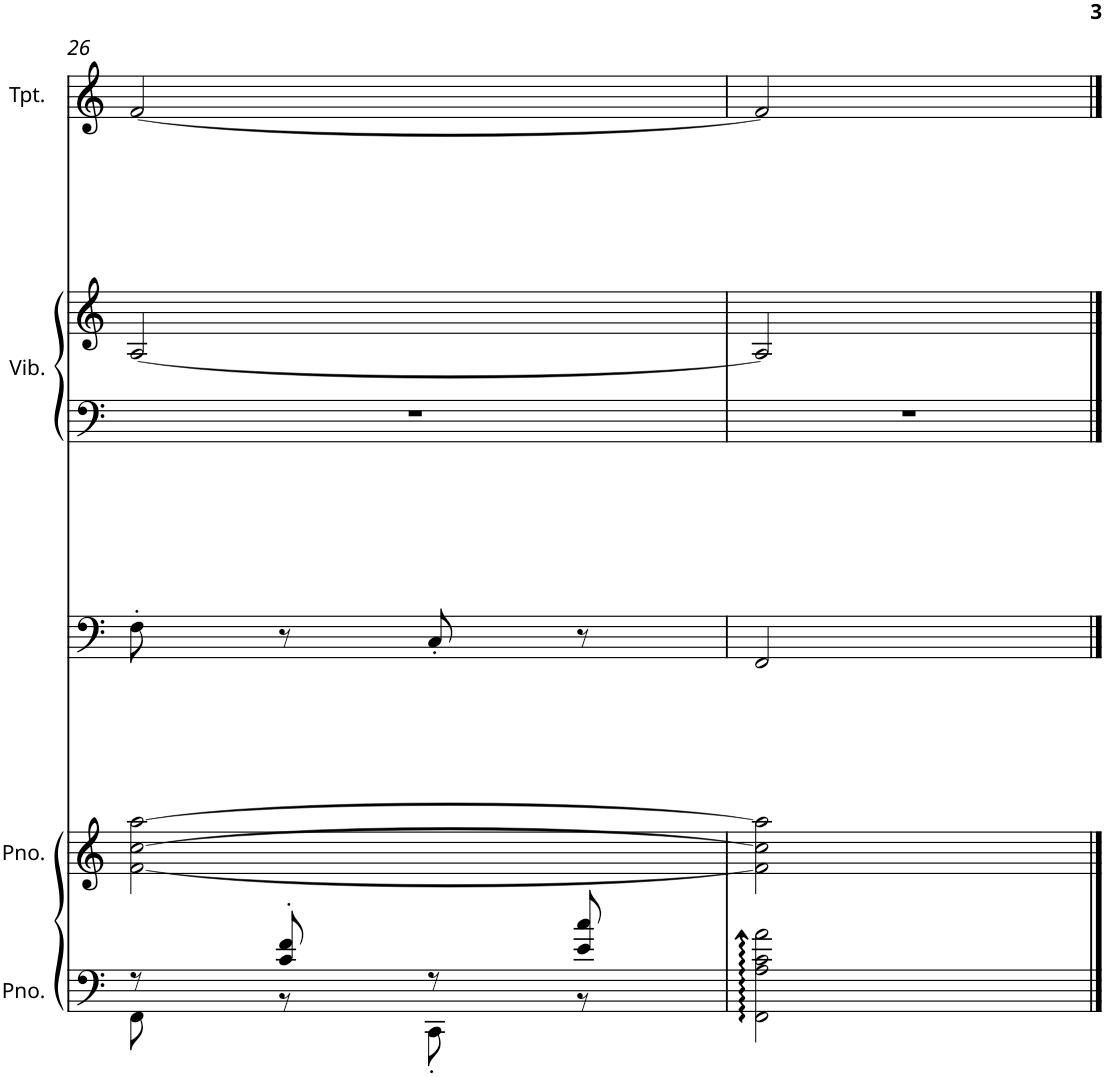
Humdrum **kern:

**kern	**kern	**kern	**kern	**kern	**kern
*part5	*part4	*part3	*part2	*part2	*part1
*staff6	*staff5	*staff4	*staff3	*staff2	*staff1
*I"Piano	*I"Piano	*I"Tuba	*I"Vibráfono	*	*I"Trompeta
*I'Pno	*I'Pno	*I'Tba	*	*	*I'Tpt
!!LO:PB:g=z
*clefF4	*clefG2	*clefF4	*clefF4	*clefG2	*clefG2
*	*	*	*	*	*Trd1c2
*k[]	*k[]	*k[]	*k[]	*k[]	*k[]
*M2/4	*M2/4	*M2/4	*M2/4	*M2/4	*M2/4
=26	=26	=26	=26	=26	=26
*^	*	*	*	*	*
8r	8FF\	[2f\ [2cc\ [2aa\	8F'\	2r	[2A/	[2f/
8c/' 8f/'	8r	.	8r	.	.	.
8r	8CC'\	.	8C'/	.	.	.
8e/ 8cc/	8r	.	8r	.	.	.
*v	*v	*	*	*	*	*
=27	=27	=27	=27	=27	=27
2FF\ 2A\ 2c\ 2a\	2f\] 2cc\] 2aa\]	2FF/	2r	2A/]	2f/]
==	==	==	==	==	==
*-	*-	*-	*-	*-	*-
